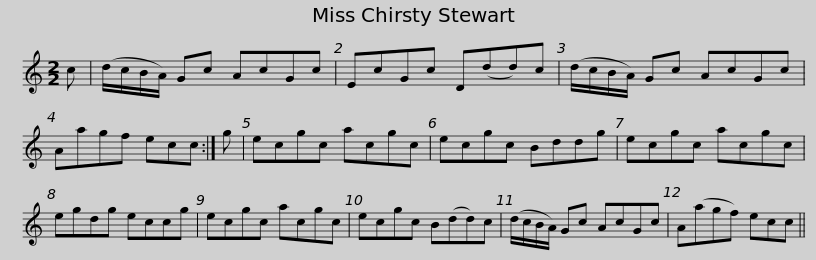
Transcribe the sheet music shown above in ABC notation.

X:1
L:1/8
M:2/2
I:linebreak $
K:C
V:1 treble
V:1
 c | (d/c/B/A/) Gc AcGc | EcGc D(dd)c | (d/c/B/A/) Gc AcGc | Aagf ecc :| %5
 g |$ ecgc acgc | ecgc Bddg | ecgc acgc | egdg eccg | %10
 ecgc acgc | ecgc B(dd)c |$ (d/c/B/A/) Gc AcGc | A(agf) ecc || %14
